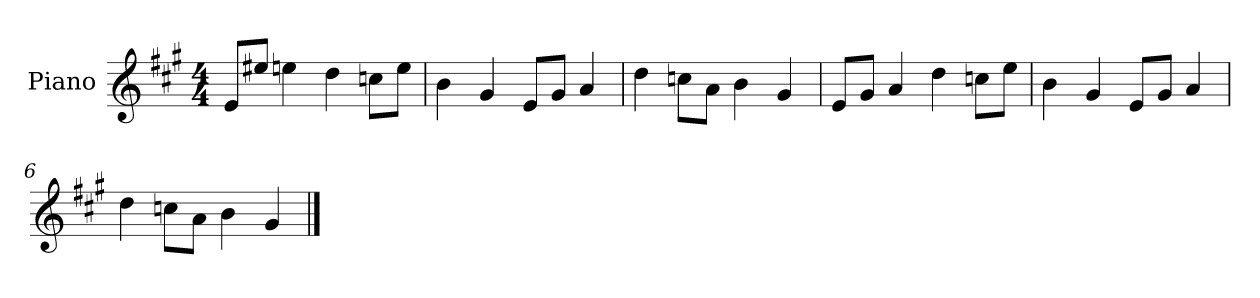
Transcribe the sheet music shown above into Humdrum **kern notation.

**kern
*part1
*staff1
*I"Piano
*I'P-no
*clefG2
*k[f#c#g#]
*M4/4
*MM90
=1
8e/L
8ee#X/J
4een\
4dd\
8ccn\L
8ee\J
=2
4b\
4g#/
8e/L
8g#/J
4a/
=3
4dd\
8ccn\L
8a\J
4b\
4g#/
=4
8e/L
8g#/J
4a/
4dd\
8ccn\L
8ee\J
=5
4b\
4g#/
8e/L
8g#/J
4a/
=6
4dd\
8ccn\L
8a\J
4b\
4g#/
==
*-
